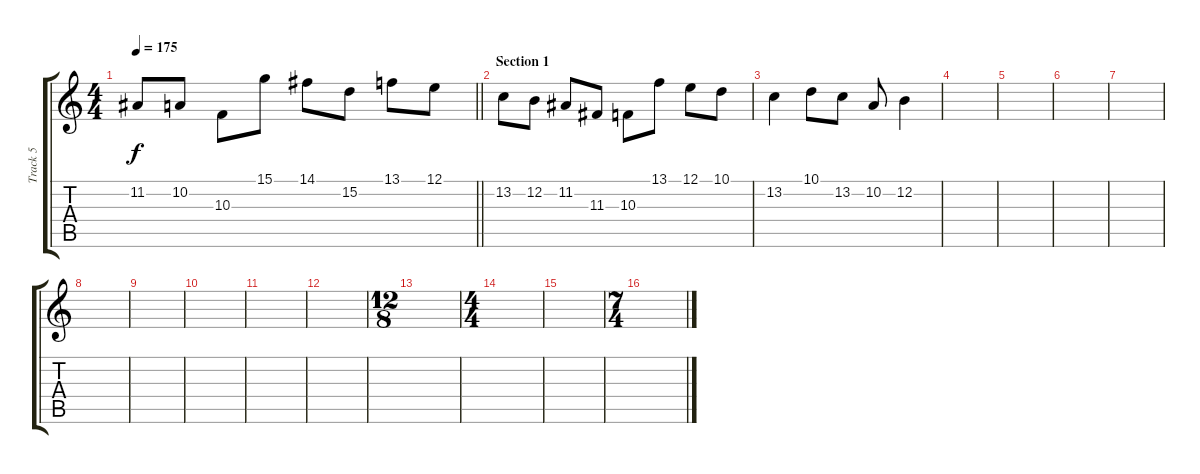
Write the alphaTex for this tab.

\track ("Track 5" "Track 5") {instrument vibraphone}
\staff {score tabs}
\tuning (E4 B3 G3 D3 A2 E2) {hide}
\ts (4 4)
\tempo 175
\clef g2
\barLineRight lightlight
\ks c
11.2.8{dy f} 10.2.8 10.3.8 15.1.8 14.1.8 15.2.8 13.1.8 12.1.8 |
\section ("" "Section 1")
13.2.8 12.2.8 11.2.8 11.3.8 10.3.8 13.1.8 12.1.8 10.1.8 |
13.2.4 10.1.8 13.2.8 10.2.8 12.2.4 |
|
|
|
|
|
|
|
|
|
\ts (12 8)
|
\ts (4 4)
|
|
\ts (7 4)
